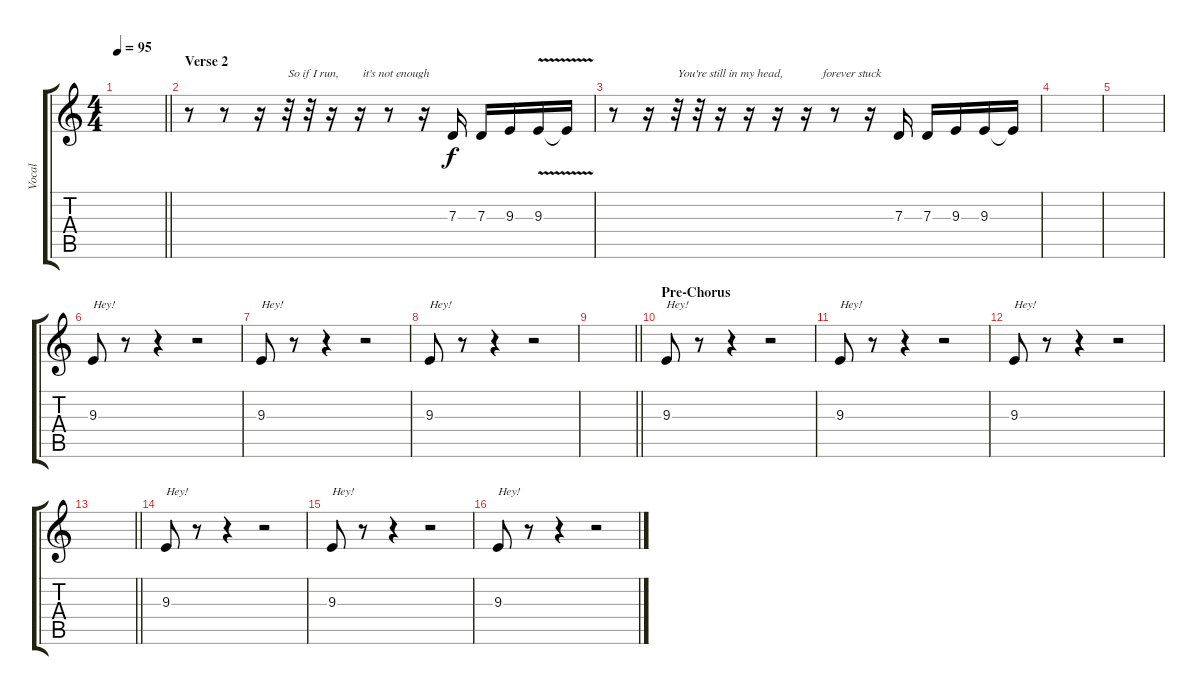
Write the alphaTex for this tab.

\track ("Vocal" "Vocal") {instrument sopranosax}
\staff {score tabs}
\tuning (E4 B3 G3 D3 A2 E2) {hide}
\ts (4 4)
\tempo 95
\clef g2
\barLineRight lightlight
\ks c
|
\section ("" "Verse 2")
r.8 r.8 r.16 r.32{txt "So if I run,        it's not enough"} r.32 r.16 r.16 r.8 r.16 7.3.16 7.3.16 9.3.16 9.3{v}.16 9.3{t}.16 |
r.8 r.16 r.32{txt "You're still in my head,             forever stuck"} r.32 r.16 r.16 r.16 r.16 r.8 r.16 7.3.16 7.3.16 9.3.16 9.3.16 9.3{t}.16 |
|
|
9.3.8{txt "Hey!" dy f} r.8 r.4 r.2 |
9.3.8{txt "Hey!"} r.8 r.4 r.2 |
9.3.8{txt "Hey!"} r.8 r.4 r.2 |
\barLineRight lightlight
|
\section ("" "Pre-Chorus")
9.3.8{txt "Hey!"} r.8 r.4 r.2 |
9.3.8{txt "Hey!"} r.8 r.4 r.2 |
9.3.8{txt "Hey!"} r.8 r.4 r.2 |
\barLineRight lightlight
|
9.3.8{txt "Hey!"} r.8 r.4 r.2 |
9.3.8{txt "Hey!"} r.8 r.4 r.2 |
9.3.8{txt "Hey!"} r.8 r.4 r.2
